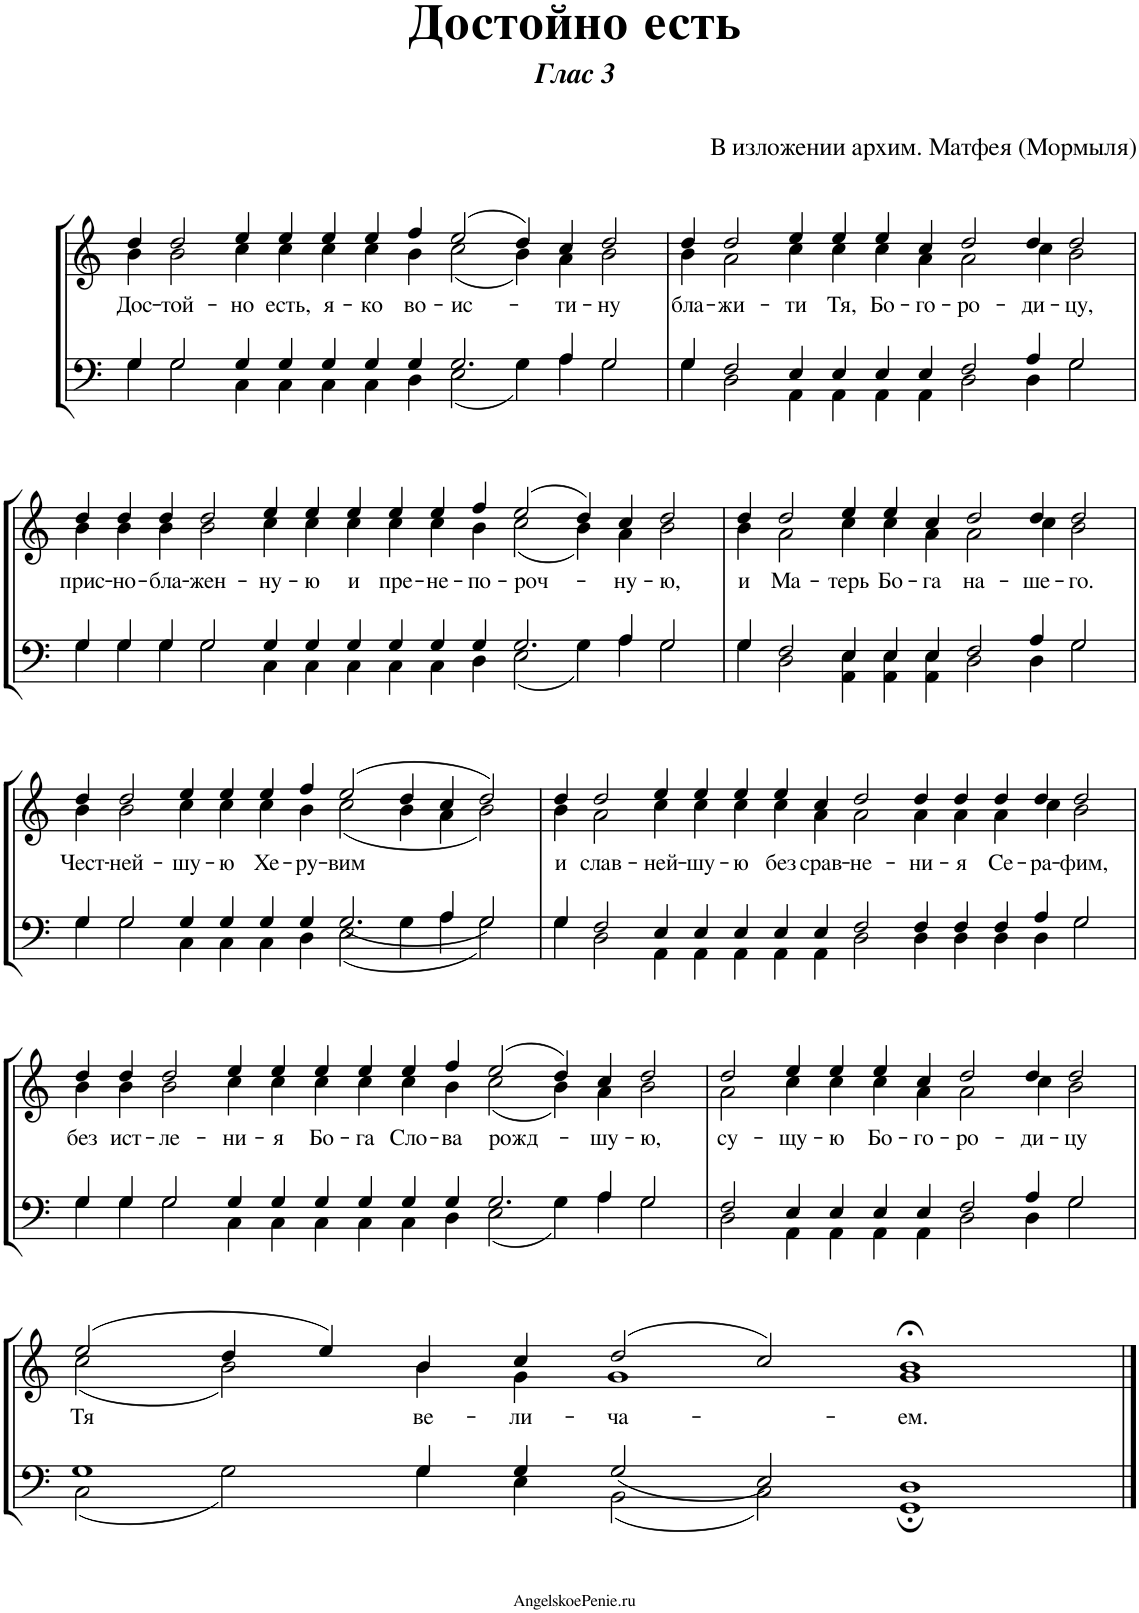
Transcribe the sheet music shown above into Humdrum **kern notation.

**kern	**kern	**text
*part1	*part1	*part1
*staff2	*staff1	*staff1
*I"Piano	*	*
*I'Pno.	*	*
*clefF4	*clefG2	*
*k[]	*k[]	*
*M63/4	*M63/4	*
=1	=1	=1
*^	*^	*
*	*^	*	*	*
!	!	!	!	!	!LO:LY:b
000ryy	4G/	4G\	4dd/	4b\	Дос-
!	!	!	!	!	!LO:LY:b
.	2G/	2G\	2dd/	2b\	-той-
!	!	!	!	!	!LO:LY:b
.	4G/	4C\	4ee/	4cc\	-но
!	!	!	!	!	!LO:LY:b
.	4G/	4C\	4ee/	4cc\	есть,
!	!	!	!	!	!LO:LY:b
.	4G/	4C\	4ee/	4cc\	я-
!	!	!	!	!	!LO:LY:b
.	4G/	4C\	4ee/	4cc\	-ко
!	!	!	!	!	!LO:LY:b
.	4G/	4D\	4ff/	4b\	во-
!	!	!	!	!	!LO:LY:b
.	2.G/	2E\	(2ee/	(2cc\	-ис-
.	.	4G\	4dd/)	4b\)	.
!	!	!	!	!	!LO:LY:b
.	4A/	4A\	4cc/	4a\	-ти-
!	!	!	!	!	!LO:LY:b
.	2G/	2G\	2dd/	2b\	-ну
.	1ryy	1ryy	000ryy	000ryy	.
.	1ryy	1ryy	.	.	.
.	1ryy	1ryy	.	.	.
.	1ryy	1ryy	.	.	.
.	1ryy	1ryy	.	.	.
4%31ryy	.	.	.	.	.
.	1ryy	1ryy	.	.	.
.	1ryy	1ryy	.	.	.
.	1ryy	1ryy	.	.	.
.	1ryy	1ryy	00ryy	00ryy	.
.	1ryy	1ryy	.	.	.
.	1ryy	1ryy	.	.	.
.	1ryy	1ryy	.	.	.
.	4ryy	4ryy	4ryy	4ryy	.
=2	=2	=2	=2	=2	=2
!	!	!	!	!	!LO:LY:b
000ryy	4G/	4G\	4dd/	4b\	бла-
!	!	!	!	!	!LO:LY:b
.	2F/	2D\	2dd/	2a\	-жи-
!	!	!	!	!	!LO:LY:b
.	4E/	4AA\	4ee/	4cc\	-ти
!	!	!	!	!	!LO:LY:b
.	4E/	4AA\	4ee/	4cc\	Тя,
!	!	!	!	!	!LO:LY:b
.	4E/	4AA\	4ee/	4cc\	Бо-
!	!	!	!	!	!LO:LY:b
.	4E/	4AA\	4cc/	4a\	-го-
!	!	!	!	!	!LO:LY:b
.	2F/	2D\	2dd/	2a\	-ро-
!	!	!	!	!	!LO:LY:b
.	4A/	4D\	4dd/	4cc\	-ди-
!	!	!	!	!	!LO:LY:b
.	2G/	2G\	2dd/	2b\	-цу,
.	1ryy	1ryy	000ryy	000ryy	.
.	1ryy	1ryy	.	.	.
.	1ryy	1ryy	.	.	.
.	1ryy	1ryy	.	.	.
.	1ryy	1ryy	.	.	.
4%31ryy	1ryy	1ryy	.	.	.
.	1ryy	1ryy	.	.	.
.	1ryy	1ryy	.	.	.
.	1ryy	1ryy	00ryy	00ryy	.
.	4%15ryy	4%15ryy	.	.	.
.	.	.	2.ryy	2.ryy	.
!!LO:LB:g=z	!!
=3	=3	=3	=3	=3	=3
!	!	!	!	!	!LO:LY:b
000ryy	4G/	4G\	4dd/	4b\	прис-
!	!	!	!	!	!LO:LY:b
.	4G/	4G\	4dd/	4b\	-но-
!	!	!	!	!	!LO:LY:b
.	4G/	4G\	4dd/	4b\	-бла-
!	!	!	!	!	!LO:LY:b
.	2G/	2G\	2dd/	2b\	-жен-
!	!	!	!	!	!LO:LY:b
.	4G/	4C\	4ee/	4cc\	-ну-
!	!	!	!	!	!LO:LY:b
.	4G/	4C\	4ee/	4cc\	-ю
!	!	!	!	!	!LO:LY:b
.	4G/	4C\	4ee/	4cc\	и
!	!	!	!	!	!LO:LY:b
.	4G/	4C\	4ee/	4cc\	пре-
!	!	!	!	!	!LO:LY:b
.	4G/	4C\	4ee/	4cc\	-не-
!	!	!	!	!	!LO:LY:b
.	4G/	4D\	4ff/	4b\	-по-
!	!	!	!	!	!LO:LY:b
.	2.G/	2E\	(2ee/	(2cc\	-роч-
.	.	4G\	4dd/)	4b\)	.
!	!	!	!	!	!LO:LY:b
.	4A/	4A\	4cc/	4a\	-ну-
!	!	!	!	!	!LO:LY:b
.	2G/	2G\	2dd/	2b\	-ю,
.	1ryy	1ryy	000ryy	000ryy	.
.	1ryy	1ryy	.	.	.
.	1ryy	1ryy	.	.	.
.	1ryy	1ryy	.	.	.
4%31ryy	.	.	.	.	.
.	2%15ryy	2%15ryy	.	.	.
.	.	.	2%7ryy	2%7ryy	.
=4	=4	=4	=4	=4	=4
!	!	!	!	!	!LO:LY:b
000ryy	4G/	4G\	4dd/	4b\	и
!	!	!	!	!	!LO:LY:b
.	2F/	2D\	2dd/	2a\	Ма-
!	!	!	!	!	!LO:LY:b
.	4E/	4AA\ 4E\	4ee/	4cc\	-терь
!	!	!	!	!	!LO:LY:b
.	4E/	4AA\ 4E\	4ee/	4cc\	Бо-
!	!	!	!	!	!LO:LY:b
.	4E/	4AA\ 4E\	4cc/	4a\	-га
!	!	!	!	!	!LO:LY:b
.	2F/	2D\	2dd/	2a\	на-
!	!	!	!	!	!LO:LY:b
.	4A/	4D\	4dd/	4cc\	-ше-
!	!	!	!	!	!LO:LY:b
.	2G/	2G\	2dd/	2b\	-го.
.	1ryy	1ryy	000ryy	000ryy	.
.	000.ryy	000.ryy	.	.	.
4%31ryy	.	.	.	.	.
.	.	.	00ryy	00ryy	.
.	.	.	1ryy	1ryy	.
!!LO:LB:g=z	!!
=5	=5	=5	=5	=5	=5
!	!	!	!	!	!LO:LY:b
000ryy	4G/	4G\	4dd/	4b\	Чест-
!	!	!	!	!	!LO:LY:b
.	2G/	2G\	2dd/	2b\	-ней-
!	!	!	!	!	!LO:LY:b
.	4G/	4C\	4ee/	4cc\	-шу-
!	!	!	!	!	!LO:LY:b
.	4G/	4C\	4ee/	4cc\	-ю
!	!	!	!	!	!LO:LY:b
.	4G/	4C\	4ee/	4cc\	Хе-
!	!	!	!	!	!LO:LY:b
.	4G/	4D\	4ff/	4b\	-ру-
!	!	!	!	!	!LO:LY:b
.	2.G/	2E\	(2ee/	(2cc\	-вим
.	.	4G\	4dd/	4b\	.
.	4A/	4A\	4cc/	4a\	.
.	2G/	2G\	2dd/)	2b\)	.
.	1ryy	1ryy	000ryy	000ryy	.
.	1ryy	1ryy	.	.	.
.	1ryy	1ryy	.	.	.
.	1ryy	1ryy	.	.	.
.	1ryy	1ryy	.	.	.
4%31ryy	.	.	.	.	.
.	2%15ryy	2%15ryy	.	.	.
.	.	.	00ryy	00ryy	.
.	.	.	2ryy	2ryy	.
=6	=6	=6	=6	=6	=6
!	!	!	!	!	!LO:LY:b
000ryy	4G/	4G\	4dd/	4b\	и
!	!	!	!	!	!LO:LY:b
.	2F/	2D\	2dd/	2a\	слав-
!	!	!	!	!	!LO:LY:b
.	4E/	4AA\	4ee/	4cc\	-ней-
!	!	!	!	!	!LO:LY:b
.	4E/	4AA\	4ee/	4cc\	-шу-
!	!	!	!	!	!LO:LY:b
.	4E/	4AA\	4ee/	4cc\	-ю
!	!	!	!	!	!LO:LY:b
.	4E/	4AA\	4ee/	4cc\	без
!	!	!	!	!	!LO:LY:b
.	4E/	4AA\	4cc/	4a\	срав-
!	!	!	!	!	!LO:LY:b
.	2F/	2D\	2dd/	2a\	-не-
!	!	!	!	!	!LO:LY:b
.	4F/	4D\	4dd/	4a\	-ни-
!	!	!	!	!	!LO:LY:b
.	4F/	4D\	4dd/	4a\	-я
!	!	!	!	!	!LO:LY:b
.	4F/	4D\	4dd/	4a\	Се-
!	!	!	!	!	!LO:LY:b
.	4A/	4D\	4dd/	4cc\	-ра-
!	!	!	!	!	!LO:LY:b
.	2G/	2G\	2dd/	2b\	-фим,
.	1ryy	1ryy	000ryy	000ryy	.
.	1ryy	1ryy	.	.	.
.	1ryy	1ryy	.	.	.
.	1ryy	1ryy	.	.	.
4%31ryy	1ryy	1ryy	.	.	.
.	1ryy	1ryy	.	.	.
.	1ryy	1ryy	.	.	.
.	1ryy	1ryy	.	.	.
.	4%15ryy	4%15ryy	4%15ryy	4%15ryy	.
!!LO:LB:g=z	!!
=7	=7	=7	=7	=7	=7
!	!	!	!	!	!LO:LY:b
000ryy	4G/	4G\	4dd/	4b\	без
!	!	!	!	!	!LO:LY:b
.	4G/	4G\	4dd/	4b\	ист-
!	!	!	!	!	!LO:LY:b
.	2G/	2G\	2dd/	2b\	-ле-
!	!	!	!	!	!LO:LY:b
.	4G/	4C\	4ee/	4cc\	-ни-
!	!	!	!	!	!LO:LY:b
.	4G/	4C\	4ee/	4cc\	-я
!	!	!	!	!	!LO:LY:b
.	4G/	4C\	4ee/	4cc\	Бо-
!	!	!	!	!	!LO:LY:b
.	4G/	4C\	4ee/	4cc\	-га
!	!	!	!	!	!LO:LY:b
.	4G/	4C\	4ee/	4cc\	Сло-
!	!	!	!	!	!LO:LY:b
.	4G/	4D\	4ff/	4b\	-ва
!	!	!	!	!	!LO:LY:b
.	2.G/	2E\	(2ee/	(2cc\	рожд-
.	.	4G\	4dd/)	4b\)	.
!	!	!	!	!	!LO:LY:b
.	4A/	4A\	4cc/	4a\	-шу-
!	!	!	!	!	!LO:LY:b
.	2G/	2G\	2dd/	2b\	-ю,
.	1ryy	1ryy	000ryy	000ryy	.
.	1ryy	1ryy	.	.	.
.	1ryy	1ryy	.	.	.
.	1ryy	1ryy	.	.	.
4%31ryy	1ryy	1ryy	.	.	.
.	1ryy	1ryy	.	.	.
.	1ryy	1ryy	.	.	.
.	1ryy	1ryy	.	.	.
.	4%15ryy	4%15ryy	4%15ryy	4%15ryy	.
=8	=8	=8	=8	=8	=8
!	!	!	!	!	!LO:LY:b
000ryy	2F/	2D\	2dd/	2a\	су-
!	!	!	!	!	!LO:LY:b
.	4E/	4AA\	4ee/	4cc\	-щу-
!	!	!	!	!	!LO:LY:b
.	4E/	4AA\	4ee/	4cc\	-ю
!	!	!	!	!	!LO:LY:b
.	4E/	4AA\	4ee/	4cc\	Бо-
!	!	!	!	!	!LO:LY:b
.	4E/	4AA\	4cc/	4a\	-го-
!	!	!	!	!	!LO:LY:b
.	2F/	2D\	2dd/	2a\	-ро-
!	!	!	!	!	!LO:LY:b
.	4A/	4D\	4dd/	4cc\	-ди-
!	!	!	!	!	!LO:LY:b
.	2G/	2G\	2dd/	2b\	-цу
.	1ryy	1ryy	000ryy	000ryy	.
.	000.ryy	000.ryy	.	.	.
4%31ryy	.	.	.	.	.
.	.	.	00ryy	00ryy	.
.	.	.	1ryy	1ryy	.
!!LO:LB:g=z	!!
=9	=9	=9	=9	=9	=9
!	!	!	!	!	!LO:LY:b
000ryy	1G	2C\	(2ee/	(2cc\	Тя
.	.	2G\	4dd/	2b\)	.
.	.	.	4ee/)	.	.
!	!	!	!	!	!LO:LY:b
.	4G/	4G\	4b/	4b\	ве-
!	!	!	!	!	!LO:LY:b
.	4G/	4E\	4cc/	4g\	-ли-
!	!	!	!	!	!LO:LY:b
.	2G/	2BB\	(2dd/	1g	-ча-
.	2E/	2C\	2cc/)	.	.
!	!	!	!	!	!LO:LY:b
.	1D	1GG;	1b;<	1g	-ем.
.	1ryy	1ryy	000ryy	000ryy	.
.	1ryy	1ryy	.	.	.
.	1ryy	1ryy	.	.	.
.	1ryy	1ryy	.	.	.
.	1ryy	1ryy	.	.	.
4%31ryy	.	.	.	.	.
.	1ryy	1ryy	.	.	.
.	1ryy	1ryy	.	.	.
.	1ryy	1ryy	.	.	.
.	1ryy	1ryy	00ryy	00ryy	.
.	1ryy	1ryy	.	.	.
.	1ryy	1ryy	.	.	.
.	1ryy	1ryy	.	.	.
.	4ryy	4ryy	4ryy	4ryy	.
*v	*v	*v	*	*	*
*	*v	*v	*
==	==	==
*-	*-	*-
